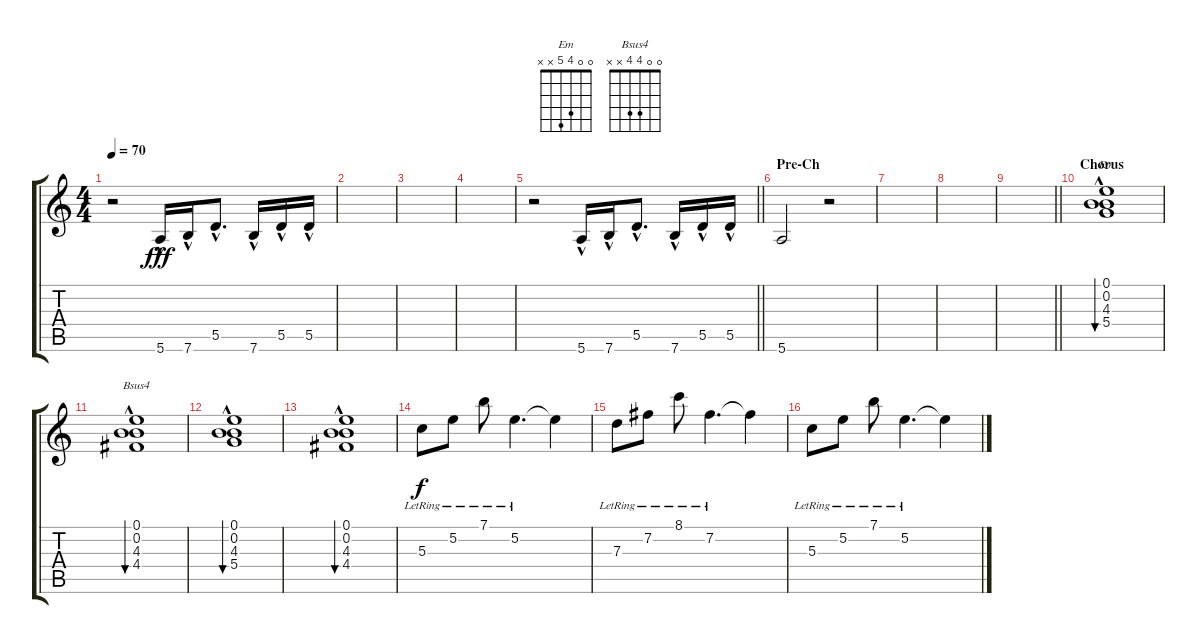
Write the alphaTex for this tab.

\track "" {instrument electricguitarclean}
\staff {score tabs}
\tuning (E4 B3 G3 D3 A2 E2) {hide}
\chord ("Em" 0 0 4 5 x x)
\chord ("Bsus4" 0 0 4 4 x x)
\ts (4 4)
\tempo 70
\clef g2
\ks c
r.2{dy mp} 5.6{hac}.16{dy fff} 7.6{hac}.16 5.5{hac}.8{d} 7.6{hac}.16 5.5{hac}.16 5.5{hac}.16 |
|
|
|
\barLineRight lightlight
r.2 5.6{hac}.16 7.6{hac}.16 5.5{hac}.8{d} 7.6{hac}.16 5.5{hac}.16 5.5{hac}.16 |
\section ("" "Pre-Ch")
5.6.2 r.2 |
|
|
\barLineRight lightlight
|
\section ("" "Chorus")
(0.1{hac} 0.2 4.3 5.4).1{bu 240 ch "Em"} |
(0.1{hac} 0.2 4.3 4.4).1{bu 240 ch "Bsus4"} |
(0.1{hac} 0.2 4.3 5.4).1{bu 240} |
(0.1{hac} 0.2 4.3 4.4).1{bu 240} |
5.3{lr}.8{dy f} 5.2{lr}.8 7.1{lr}.8 5.2{lr}.4{d} 5.2{t}.4 |
7.3{lr}.8 7.2{lr}.8 8.1{lr}.8 7.2{lr}.4{d} 7.2{t}.4 |
5.3{lr}.8 5.2{lr}.8 7.1{lr}.8 5.2{lr}.4{d} 5.2{t}.4
